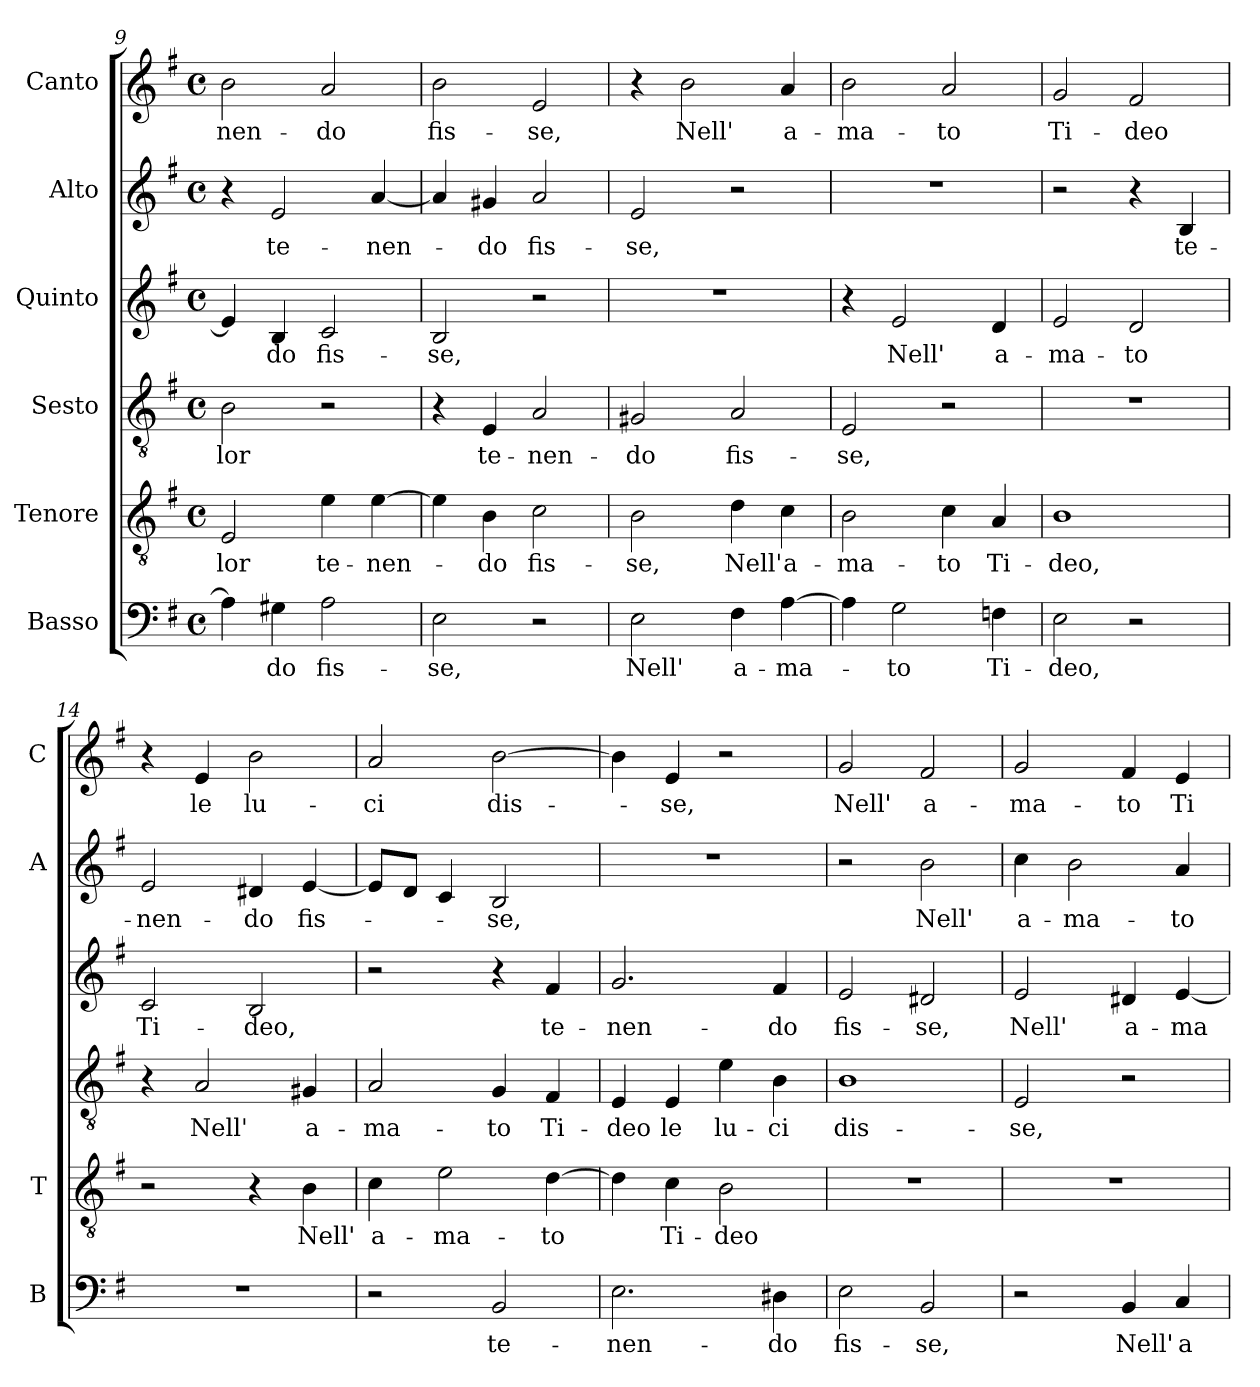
**kern	**text	**kern	**text	**kern	**text	**kern	**text	**kern	**text	**kern	**text
*part6	*part6	*part5	*part5	*part4	*part4	*part3	*part3	*part2	*part2	*part1	*part1
*staff6	*staff6	*staff5	*staff5	*staff4	*staff4	*staff3	*staff3	*staff2	*staff2	*staff1	*staff1
*I"Basso	*	*I"Tenore	*	*I"Sesto	*	*I"Quinto	*	*I"Alto	*	*I"Canto	*
*I'B	*	*I'T	*	*	*	*	*	*I'A	*	*I'C	*
*clefF4	*	*clefGv2	*	*clefGv2	*	*clefG2	*	*clefG2	*	*clefG2	*
*k[f#]	*	*k[f#]	*	*k[f#]	*	*k[f#]	*	*k[f#]	*	*k[f#]	*
*G:	*	*G:	*	*G:	*	*G:	*	*G:	*	*G:	*
*M4/4	*	*M4/4	*	*M4/4	*	*M4/4	*	*M4/4	*	*M4/4	*
*met(c)	*	*met(c)	*	*met(c)	*	*met(c)	*	*met(c)	*	*met(c)	*
=9	=9	=9	=9	=9	=9	=9	=9	=9	=9	=9	=9
!	!	!	!LO:LY:b	!	!LO:LY:b	!	!	!	!	!	!LO:LY:b
4A\]	.	2E/	-lor	2B\	-lor	4e/]	.	4r	.	2b\	-nen-
!	!LO:LY:b	!	!	!	!	!	!LO:LY:b	!	!LO:LY:b	!	!
4G#X\	-do	.	.	.	.	4B/	-do	2e/	te-	.	.
!	!LO:LY:b	!	!LO:LY:b	!	!	!	!LO:LY:b	!	!	!	!LO:LY:b
2A\	fis-	4e\	te-	2r	.	2c/	fis-	.	.	2a/	-do
!	!	!	!LO:LY:b	!	!	!	!	!	!LO:LY:b	!	!
.	.	[4e\	-nen-	.	.	.	.	[4a/	-nen-	.	.
=10	=10	=10	=10	=10	=10	=10	=10	=10	=10	=10	=10
!	!LO:LY:b	!	!	!	!	!	!LO:LY:b	!	!	!	!LO:LY:b
2E\	-se,	4e\]	.	4r	.	2B/	-se,	4a/]	.	2b\	fis-
!	!	!	!LO:LY:b	!	!LO:LY:b	!	!	!	!LO:LY:b	!	!
.	.	4B\	-do	4E/	te-	.	.	4g#X/	-do	.	.
!	!	!	!LO:LY:b	!	!LO:LY:b	!	!	!	!LO:LY:b	!	!LO:LY:b
2r	.	2c\	fis-	2A/	-nen-	2r	.	2a/	fis-	2e/	-se,
=11	=11	=11	=11	=11	=11	=11	=11	=11	=11	=11	=11
!	!LO:LY:b	!	!LO:LY:b	!	!LO:LY:b	!	!	!	!LO:LY:b	!	!
2E\	Nell'	2B\	-se,	2G#X/	-do	1r	.	2e/	-se,	4r	.
!	!	!	!	!	!	!	!	!	!	!	!LO:LY:b
.	.	.	.	.	.	.	.	.	.	2b\	Nell'
!	!LO:LY:b	!	!LO:LY:b	!	!LO:LY:b	!	!	!	!	!	!
4F#\	a-	4d\	Nell'	2A/	fis-	.	.	2r	.	.	.
!	!LO:LY:b	!	!LO:LY:b	!	!	!	!	!	!	!	!LO:LY:b
[4A\	-ma-	4c\	a-	.	.	.	.	.	.	4a/	a-
=12	=12	=12	=12	=12	=12	=12	=12	=12	=12	=12	=12
!	!	!	!LO:LY:b	!	!LO:LY:b	!	!	!	!	!	!LO:LY:b
4A\]	.	2B\	-ma-	2E/	-se,	4r	.	1r	.	2b\	-ma-
!	!LO:LY:b	!	!	!	!	!	!LO:LY:b	!	!	!	!
2G\	-to	.	.	.	.	2e/	Nell'	.	.	.	.
!	!	!	!LO:LY:b	!	!	!	!	!	!	!	!LO:LY:b
.	.	4c\	-to	2r	.	.	.	.	.	2a/	-to
!	!LO:LY:b	!	!LO:LY:b	!	!	!	!LO:LY:b	!	!	!	!
4Fn\	Ti-	4A/	Ti-	.	.	4d/	a-	.	.	.	.
=13	=13	=13	=13	=13	=13	=13	=13	=13	=13	=13	=13
!	!LO:LY:b	!	!LO:LY:b	!	!	!	!LO:LY:b	!	!	!	!LO:LY:b
2E\	-deo,	1B	-deo,	1r	.	2e/	-ma-	2r	.	2g/	Ti-
!	!	!	!	!	!	!	!LO:LY:b	!	!	!	!LO:LY:b
2r	.	.	.	.	.	2d/	-to	4r	.	2f#/	-deo
!	!	!	!	!	!	!	!	!	!LO:LY:b	!	!
.	.	.	.	.	.	.	.	4B/	te-	.	.
=14	=14	=14	=14	=14	=14	=14	=14	=14	=14	=14	=14
!	!	!	!	!	!	!	!LO:LY:b	!	!LO:LY:b	!	!
1r	.	2r	.	4r	.	2c/	Ti-	2e/	-nen-	4r	.
!	!	!	!	!	!LO:LY:b	!	!	!	!	!	!LO:LY:b
.	.	.	.	2A/	Nell'	.	.	.	.	4e/	le
!	!	!	!	!	!	!	!LO:LY:b	!	!LO:LY:b	!	!LO:LY:b
.	.	4r	.	.	.	2B/	-deo,	4d#X/	-do	2b\	lu-
!	!	!	!LO:LY:b	!	!LO:LY:b	!	!	!	!LO:LY:b	!	!
.	.	4B\	Nell'	4G#X/	a-	.	.	[4e/	fis-	.	.
!!LO:PB:g=z
=15	=15	=15	=15	=15	=15	=15	=15	=15	=15	=15	=15
!	!	!	!LO:LY:b	!	!LO:LY:b	!	!	!	!	!	!LO:LY:b
2r	.	4c\	a-	2A/	-ma-	2r	.	8e/L]	.	2a/	-ci
.	.	.	.	.	.	.	.	8d/J	.	.	.
!	!	!	!LO:LY:b	!	!	!	!	!	!	!	!
.	.	2e\	-ma-	.	.	.	.	4c/	.	.	.
!	!LO:LY:b	!	!	!	!LO:LY:b	!	!	!	!LO:LY:b	!	!LO:LY:b
2BB/	te-	.	.	4G/	-to	4r	.	2B/	-se,	[2b\	dis-
!	!	!	!LO:LY:b	!	!LO:LY:b	!	!LO:LY:b	!	!	!	!
.	.	[4d\	-to	4F#/	Ti-	4f#/	te-	.	.	.	.
=16	=16	=16	=16	=16	=16	=16	=16	=16	=16	=16	=16
!	!LO:LY:b	!	!	!	!LO:LY:b	!	!LO:LY:b	!	!	!	!
2.E\	-nen-	4d\]	.	4E/	-deo	2.g/	-nen-	1r	.	4b\]	.
!	!	!	!LO:LY:b	!	!LO:LY:b	!	!	!	!	!	!LO:LY:b
.	.	4c\	Ti-	4E/	le	.	.	.	.	4e/	-se,
!	!	!	!LO:LY:b	!	!LO:LY:b	!	!	!	!	!	!
.	.	2B\	-deo	4e\	lu-	.	.	.	.	2r	.
!	!LO:LY:b	!	!	!	!LO:LY:b	!	!LO:LY:b	!	!	!	!
4D#X\	-do	.	.	4B\	-ci	4f#/	-do	.	.	.	.
=17	=17	=17	=17	=17	=17	=17	=17	=17	=17	=17	=17
!	!LO:LY:b	!	!	!	!LO:LY:b	!	!LO:LY:b	!	!	!	!LO:LY:b
2E\	fis-	1r	.	1B	dis-	2e/	fis-	2r	.	2g/	Nell'
!	!LO:LY:b	!	!	!	!	!	!LO:LY:b	!	!LO:LY:b	!	!LO:LY:b
2BB/	-se,	.	.	.	.	2d#X/	-se,	2b\	Nell'	2f#/	a-
=18	=18	=18	=18	=18	=18	=18	=18	=18	=18	=18	=18
!	!	!	!	!	!LO:LY:b	!	!LO:LY:b	!	!LO:LY:b	!	!LO:LY:b
2r	.	1r	.	2E/	-se,	2e/	Nell'	4cc\	a-	2g/	-ma-
!	!	!	!	!	!	!	!	!	!LO:LY:b	!	!
.	.	.	.	.	.	.	.	2b\	-ma-	.	.
!	!LO:LY:b	!	!	!	!	!	!LO:LY:b	!	!	!	!LO:LY:b
4BB/	Nell'	.	.	2r	.	4d#X/	a-	.	.	4f#/	-to
!	!LO:LY:b	!	!	!	!	!	!LO:LY:b	!	!LO:LY:b	!	!LO:LY:b
4C/	a-	.	.	.	.	[4e/	-ma-	4a/	-to	4e/	Ti-
=	=	=	=	=	=	=	=	=	=	=	=
*-	*-	*-	*-	*-	*-	*-	*-	*-	*-	*-	*-
